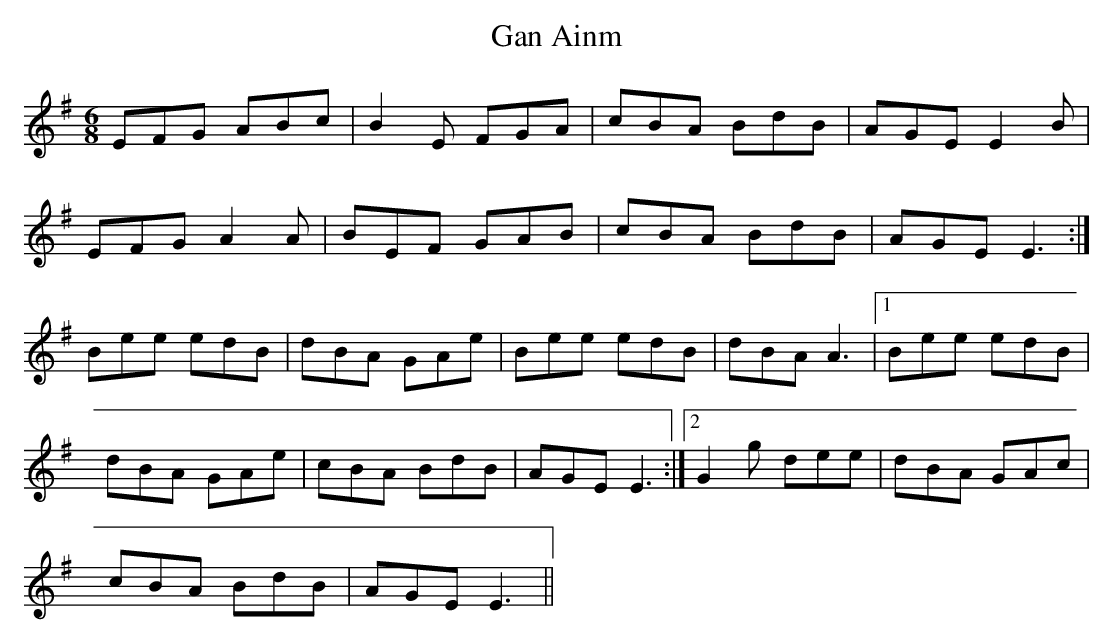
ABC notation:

X:1
T:Gan Ainm
M:6/8
L:1/8
K:Em
EFG ABc|B2E FGA|cBA BdB|AGE E2B|!
EFG A2A|BEF GAB|cBA BdB|AGE E3:|!
Bee edB|dBA GAe|Bee edB|dBA A3|1 Bee edB|!
dBA GAe|cBA BdB|AGE E3:|2 G2g dee|dBA GAc|!
cBA BdB|AGE E3||
